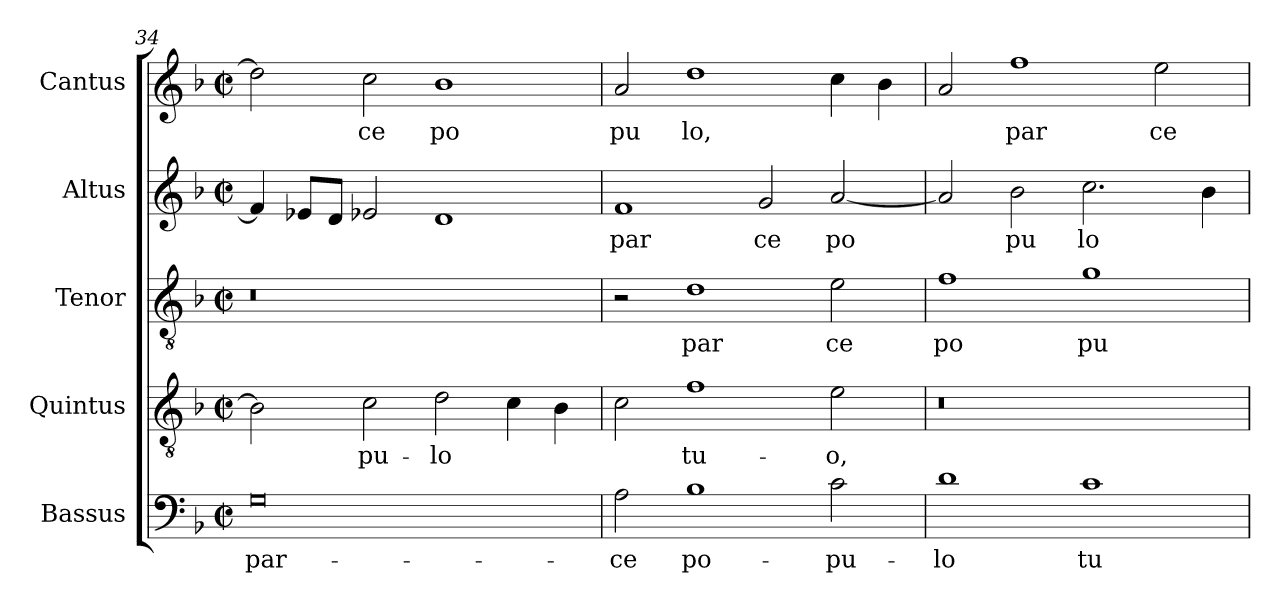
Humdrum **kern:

**kern	**text	**kern	**text	**kern	**text	**kern	**text	**kern	**text
*part5	*part5	*part4	*part4	*part3	*part3	*part2	*part2	*part1	*part1
*staff5	*staff5	*staff4	*staff4	*staff3	*staff3	*staff2	*staff2	*staff1	*staff1
*I"Bassus	*	*I"Quintus	*	*I"Tenor	*	*I"Altus	*	*I"Cantus	*
*clefF4	*	*clefGv2	*	*clefGv2	*	*clefG2	*	*clefG2	*
*k[b-]	*	*k[b-]	*	*k[b-]	*	*k[b-]	*	*k[b-]	*
*F:	*	*F:	*	*F:	*	*F:	*	*F:	*
*M2/2	*	*M2/2	*	*M2/2	*	*M2/2	*	*M2/2	*
*met(c|)	*	*met(c|)	*	*met(c|)	*	*met(c|)	*	*met(c|)	*
=34	=34	=34	=34	=34	=34	=34	=34	=34	=34
!	!LO:LY:b:cj	!	!	!	!	!	!	!	!
0G	par-	2B-\]	.	0r	.	4f/]	.	2dd\]	.
.	.	.	.	.	.	8e-/L	.	.	.
.	.	.	.	.	.	8d/J	.	.	.
!	!	!	!LO:LY:b:cj	!	!	!	!	!	!LO:LY:b:cj
.	.	2c\	-pu-	.	.	2e-X/	.	2cc\	ce
!	!	!	!LO:LY:b:cj	!	!	!	!	!	!LO:LY:b:cj
.	.	2d\	-lo	.	.	1d	.	1b-	po
.	.	4c\	.	.	.	.	.	.	.
.	.	4B-\	.	.	.	.	.	.	.
=35	=35	=35	=35	=35	=35	=35	=35	=35	=35
!	!LO:LY:b:cj	!	!	!	!	!	!LO:LY:b:cj	!	!LO:LY:b:cj
2A\	-ce	2c\	.	2r	.	1f	par	2a/	pu
!	!LO:LY:b:cj	!	!LO:LY:b:cj	!	!LO:LY:b:cj	!	!	!	!LO:LY:b:cj
1B-	po-	1f	tu-	1d	par	.	.	1dd	lo,
!	!	!	!	!	!	!	!LO:LY:b:cj	!	!
.	.	.	.	.	.	2g/	ce	.	.
!	!LO:LY:b:cj	!	!LO:LY:b:cj	!	!LO:LY:b:cj	!	!LO:LY:b:cj	!	!
2c\	-pu-	2e\	-o,	2e\	ce	[>2a/	po	4cc\	.
.	.	.	.	.	.	.	.	4b-\	.
!!LO:PB:g=z
=36	=36	=36	=36	=36	=36	=36	=36	=36	=36
!	!LO:LY:b:cj	!	!	!	!LO:LY:b:cj	!	!	!	!
1d	-lo	0r	.	1f	po	2a/]	.	2a/	.
!	!	!	!	!	!	!	!LO:LY:b:cj	!	!LO:LY:b:cj
.	.	.	.	.	.	2b-\	pu	1ff	par
!	!LO:LY:b:cj	!	!	!	!LO:LY:b:cj	!	!LO:LY:b:cj	!	!
1c	tu-	.	.	1g	pu	2.cc\	lo	.	.
!	!	!	!	!	!	!	!	!	!LO:LY:b:cj
.	.	.	.	.	.	.	.	2ee\	ce
.	.	.	.	.	.	4b-\	.	.	.
=	=	=	=	=	=	=	=	=	=
*-	*-	*-	*-	*-	*-	*-	*-	*-	*-
